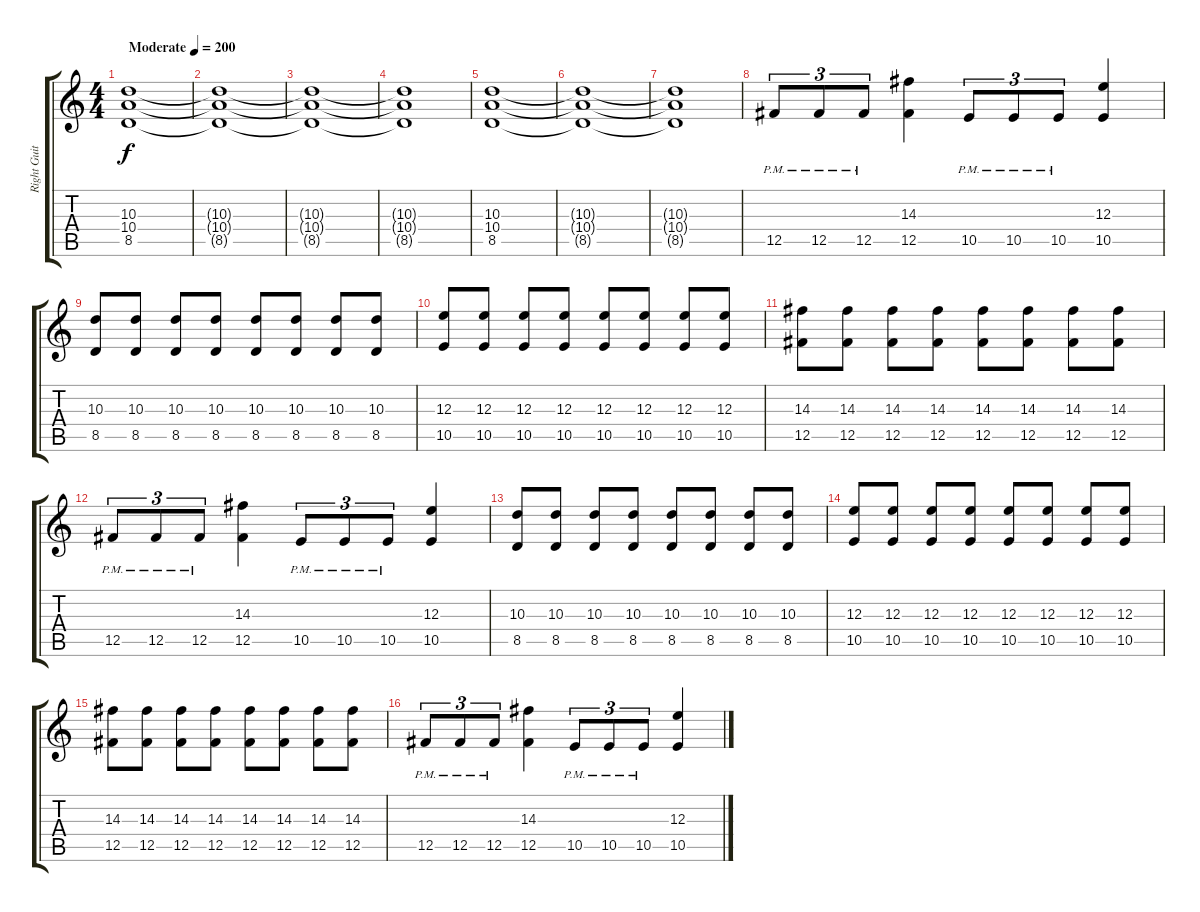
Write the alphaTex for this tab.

\track ("Right Guitar" "Right Guit") {instrument distortionguitar}
\staff {score tabs}
\tuning (Db4 Ab3 E3 B2 Gb2 B1) {hide}
\ts (4 4)
\tempo (200 "Moderate")
\clef g2
\ks c
(10.3 10.4 8.5).1{dy f instrument distortionguitar} |
(10.3{t} 10.4{t} 8.5{t}).1 |
(10.3{t} 10.4{t} 8.5{t}).1 |
(10.3{t} 10.4{t} 8.5{t}).1 |
(10.3 10.4 8.5).1 |
(10.3{t} 10.4{t} 8.5{t}).1 |
(10.3{t} 10.4{t} 8.5{t}).1 |
12.5{pm}.8{tu (3 2)} 12.5{pm}.8{tu (3 2)} 12.5{pm}.8{tu (3 2)} (14.3 12.5).4 10.5{pm}.8{tu (3 2)} 10.5{pm}.8{tu (3 2)} 10.5{pm}.8{tu (3 2)} (12.3 10.5).4 |
(10.3 8.5).8 (10.3 8.5).8 (10.3 8.5).8 (10.3 8.5).8 (10.3 8.5).8 (10.3 8.5).8 (10.3 8.5).8 (10.3 8.5).8 |
(12.3 10.5).8 (12.3 10.5).8 (12.3 10.5).8 (12.3 10.5).8 (12.3 10.5).8 (12.3 10.5).8 (12.3 10.5).8 (12.3 10.5).8 |
(14.3 12.5).8 (14.3 12.5).8 (14.3 12.5).8 (14.3 12.5).8 (14.3 12.5).8 (14.3 12.5).8 (14.3 12.5).8 (14.3 12.5).8 |
12.5{pm}.8{tu (3 2)} 12.5{pm}.8{tu (3 2)} 12.5{pm}.8{tu (3 2)} (14.3 12.5).4 10.5{pm}.8{tu (3 2)} 10.5{pm}.8{tu (3 2)} 10.5{pm}.8{tu (3 2)} (12.3 10.5).4 |
(10.3 8.5).8 (10.3 8.5).8 (10.3 8.5).8 (10.3 8.5).8 (10.3 8.5).8 (10.3 8.5).8 (10.3 8.5).8 (10.3 8.5).8 |
(12.3 10.5).8 (12.3 10.5).8 (12.3 10.5).8 (12.3 10.5).8 (12.3 10.5).8 (12.3 10.5).8 (12.3 10.5).8 (12.3 10.5).8 |
(14.3 12.5).8 (14.3 12.5).8 (14.3 12.5).8 (14.3 12.5).8 (14.3 12.5).8 (14.3 12.5).8 (14.3 12.5).8 (14.3 12.5).8 |
12.5{pm}.8{tu (3 2)} 12.5{pm}.8{tu (3 2)} 12.5{pm}.8{tu (3 2)} (14.3 12.5).4 10.5{pm}.8{tu (3 2)} 10.5{pm}.8{tu (3 2)} 10.5{pm}.8{tu (3 2)} (12.3 10.5).4
